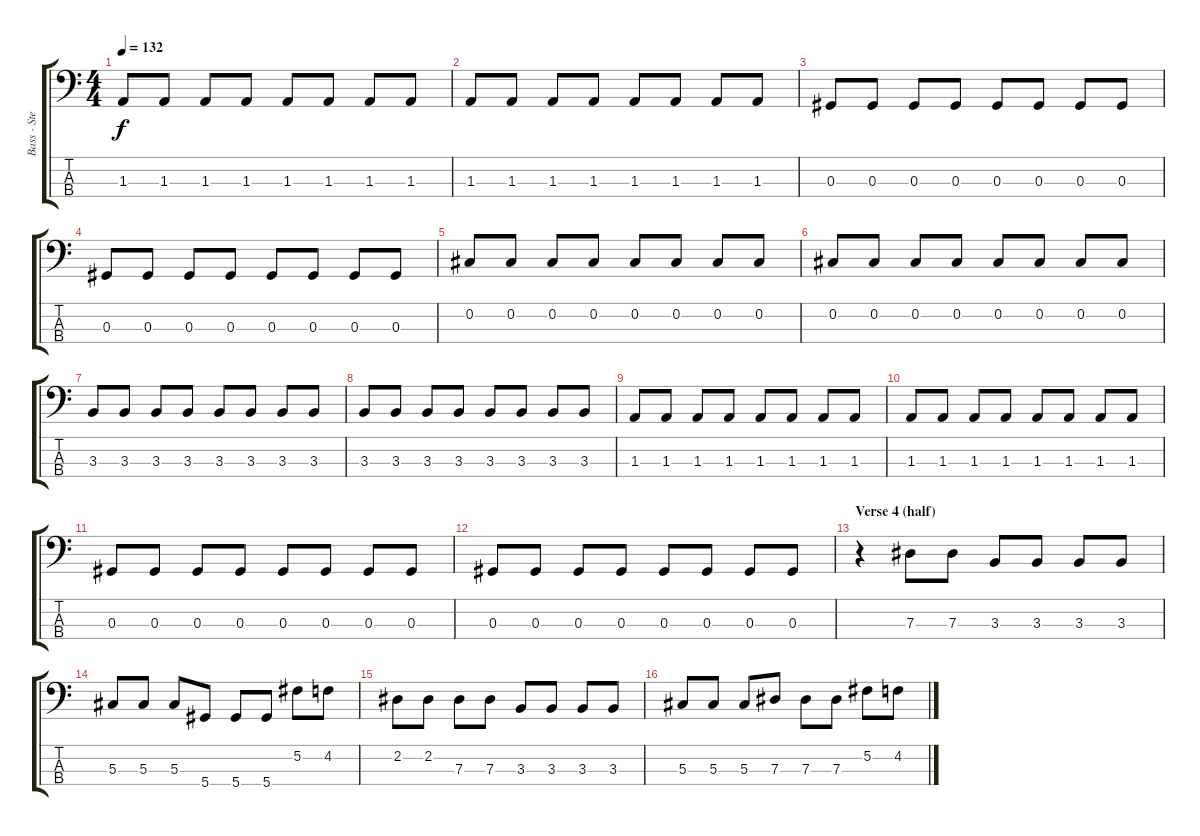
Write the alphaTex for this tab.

\track ("Bass - Steve Dawson" "Bass - Ste") {instrument electricbassfinger}
\staff {score tabs}
\tuning (Gb2 Db2 Ab1 Eb1) {hide}
\ts (4 4)
\tempo 132
\clef f4
\ks c
1.3.8{dy f} 1.3.8 1.3.8 1.3.8 1.3.8 1.3.8 1.3.8 1.3.8 |
1.3.8 1.3.8 1.3.8 1.3.8 1.3.8 1.3.8 1.3.8 1.3.8 |
0.3.8 0.3.8 0.3.8 0.3.8 0.3.8 0.3.8 0.3.8 0.3.8 |
0.3.8 0.3.8 0.3.8 0.3.8 0.3.8 0.3.8 0.3.8 0.3.8 |
0.2.8 0.2.8 0.2.8 0.2.8 0.2.8 0.2.8 0.2.8 0.2.8 |
0.2.8 0.2.8 0.2.8 0.2.8 0.2.8 0.2.8 0.2.8 0.2.8 |
3.3.8 3.3.8 3.3.8 3.3.8 3.3.8 3.3.8 3.3.8 3.3.8 |
3.3.8 3.3.8 3.3.8 3.3.8 3.3.8 3.3.8 3.3.8 3.3.8 |
1.3.8 1.3.8 1.3.8 1.3.8 1.3.8 1.3.8 1.3.8 1.3.8 |
1.3.8 1.3.8 1.3.8 1.3.8 1.3.8 1.3.8 1.3.8 1.3.8 |
0.3.8 0.3.8 0.3.8 0.3.8 0.3.8 0.3.8 0.3.8 0.3.8 |
0.3.8 0.3.8 0.3.8 0.3.8 0.3.8 0.3.8 0.3.8 0.3.8 |
\section ("" "Verse 4 (half)")
r.4 7.3.8 7.3.8 3.3.8 3.3.8 3.3.8 3.3.8 |
5.3.8 5.3.8 5.3.8 5.4.8 5.4.8 5.4.8 5.2.8 4.2.8 |
2.2.8 2.2.8 7.3.8 7.3.8 3.3.8 3.3.8 3.3.8 3.3.8 |
5.3.8 5.3.8 5.3.8 7.3.8 7.3.8 7.3.8 5.2.8 4.2.8
